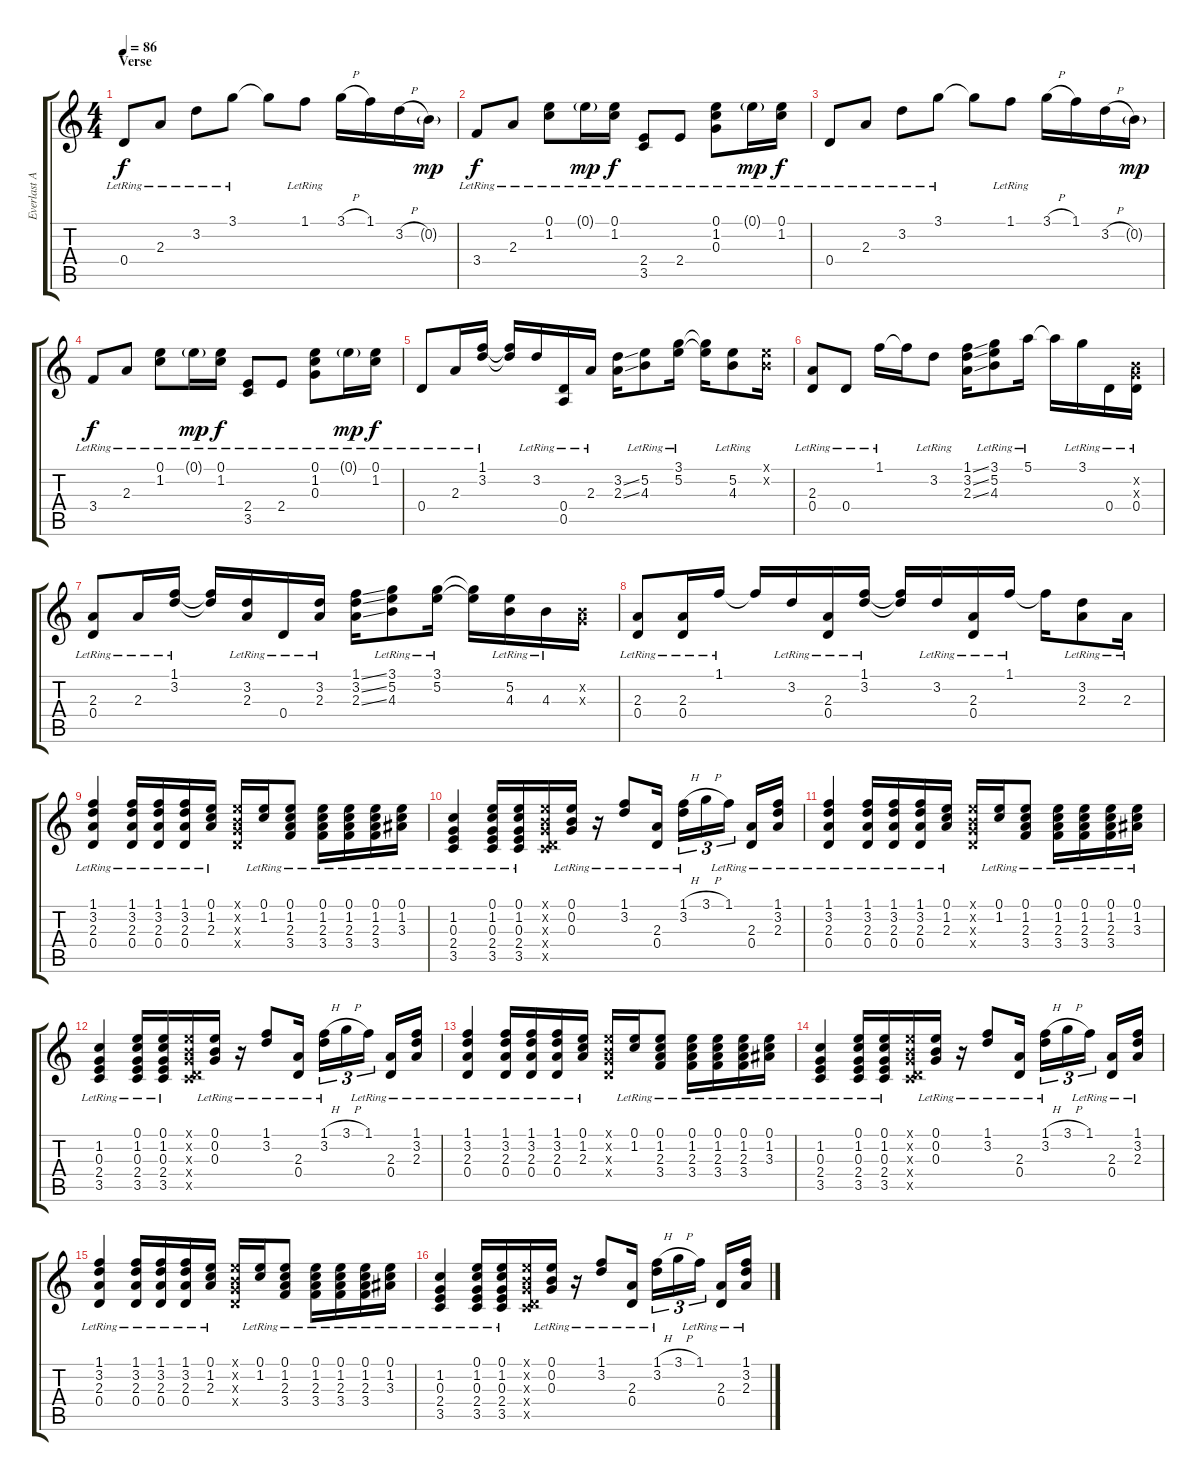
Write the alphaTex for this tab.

\track ("Everlast Acoustik" "Everlast A") {instrument acousticguitarsteel}
\staff {score tabs}
\tuning (E4 B3 G3 D3 A2 E2) {hide}
\ts (4 4)
\section ("" "Verse")
\tempo 86
\clef g2
\ks c
0.4{lr}.8{dy f} 2.3{lr}.8 3.2{lr}.8 3.1{lr}.8 3.1{t}.8 1.1{lr}.8 3.1{h}.16 1.1.16 3.2{h}.16 0.2{g}.16{dy mp} |
3.4{lr}.8{dy f} 2.3{lr}.8 (0.1{lr} 1.2{lr}).8 0.1{g lr}.16{dy mp} (0.1{lr} 1.2{lr}).16{dy f} (2.4{lr} 3.5{lr}).8 2.4{lr}.8 (0.1{lr} 1.2{lr} 0.3{lr}).8 0.1{g lr}.16{dy mp} (0.1{lr} 1.2{lr}).16{dy f} |
0.4{lr}.8 2.3{lr}.8 3.2{lr}.8 3.1{lr}.8 3.1{t}.8 1.1{lr}.8 3.1{h}.16 1.1.16 3.2{h}.16 0.2{g}.16{dy mp} |
3.4{lr}.8{dy f} 2.3{lr}.8 (0.1{lr} 1.2{lr}).8 0.1{g lr}.16{dy mp} (0.1{lr} 1.2{lr}).16{dy f} (2.4{lr} 3.5{lr}).8 2.4{lr}.8 (0.1{lr} 1.2{lr} 0.3{lr}).8 0.1{g lr}.16{dy mp} (0.1{lr} 1.2{lr}).16{dy f} |
0.4{lr}.8 2.3{lr}.16 (1.1{lr} 3.2{lr}).16 (1.1{t} 3.2{t}).16 3.2{lr}.16 (0.4{lr} 0.5{lr}).16 2.3{lr}.16 (3.2{ss} 2.3{ss}).16 (5.2{lr} 4.3{lr}).8 (3.1{lr} 5.2{lr}).16 (3.1{t} 5.2{t}).16 (5.2{lr} 4.3{lr}).8 (0.1{x} 0.2{x}).16 |
(2.3{lr} 0.4{lr}).8 0.4{lr}.8 1.1{lr}.16 1.1{t}.16 3.2{lr}.8 (1.1{ss} 3.2{ss} 2.3{ss}).16 (3.1{lr} 5.2{lr} 4.3{lr}).8 5.1{lr}.16 5.1{t}.16 3.1{lr}.16 0.4{lr}.16 (0.2{x} 0.3{x} 0.4{lr}).16 |
(2.3{lr} 0.4{lr}).8 2.3{lr}.16 (1.1{lr} 3.2{lr}).16 (1.1{t} 3.2{t}).16 (3.2{lr} 2.3{lr}).16 0.4{lr}.16 (3.2{lr} 2.3{lr}).16 (1.1{ss} 3.2{ss} 2.3{ss}).16 (3.1{lr} 5.2{lr} 4.3{lr}).8 (3.1{lr} 5.2{lr}).16 (3.1{t} 5.2{t}).16 (5.2{lr} 4.3{lr}).16 4.3{lr}.16 (0.2{x} 0.3{x}).16 |
(2.3{lr} 0.4{lr}).8 (2.3{lr} 0.4{lr}).16 1.1{lr}.16 1.1{t}.16 3.2{lr}.16 (2.3{lr} 0.4{lr}).16 (1.1{lr} 3.2{lr}).16 (1.1{t} 3.2{t}).16 3.2{lr}.16 (2.3{lr} 0.4{lr}).16 1.1{lr}.16 1.1{t}.16 (3.2{lr} 2.3{lr}).8 2.3{lr}.16 |
(1.1{lr} 3.2{lr} 2.3{lr} 0.4{lr}).4 (1.1{lr} 3.2{lr} 2.3{lr} 0.4{lr}).16 (1.1{lr} 3.2{lr} 2.3{lr} 0.4{lr}).16 (1.1{lr} 3.2{lr} 2.3{lr} 0.4{lr}).16 (0.1{lr} 1.2{lr} 2.3{lr}).16 (0.1{x} 0.2{x} 0.3{x} 0.4{x}).16 (0.1{lr} 1.2{lr}).16 (0.1{lr} 1.2{lr} 2.3{lr} 3.4{lr}).8 (0.1{lr} 1.2{lr} 2.3{lr} 3.4{lr}).16 (0.1{lr} 1.2{lr} 2.3{lr} 3.4{lr}).16 (0.1{lr} 1.2{lr} 2.3{lr} 3.4{lr}).16 (0.1{lr} 1.2{lr} 3.3{lr}).16 |
(1.2{lr} 0.3 2.4 3.5{lr}).4 (0.1{lr} 1.2{lr} 0.3{lr} 2.4{lr} 3.5{lr}).16 (0.1{lr} 1.2{lr} 0.3{lr} 2.4{lr} 3.5{lr}).16 (0.1{x} 0.2{x} 0.3{x} 0.4{x} 3.5{x}).16 (0.1{lr} 0.2{lr} 0.3{lr}).16 r.16 (1.1{lr} 3.2{lr}).8 (2.3{lr} 0.4{lr}).16 (1.1{h} 3.2{lr}).16{tu (3 2)} 3.1{h}.16{tu (3 2)} 1.1{lr}.16{tu (3 2)} (2.3{lr} 0.4{lr}).16 (1.1{lr} 3.2{lr} 2.3{lr}).16 |
(1.1{lr} 3.2{lr} 2.3{lr} 0.4{lr}).4 (1.1{lr} 3.2{lr} 2.3{lr} 0.4{lr}).16 (1.1{lr} 3.2{lr} 2.3{lr} 0.4{lr}).16 (1.1{lr} 3.2{lr} 2.3{lr} 0.4{lr}).16 (0.1{lr} 1.2{lr} 2.3{lr}).16 (0.1{x} 0.2{x} 0.3{x} 0.4{x}).16 (0.1{lr} 1.2{lr}).16 (0.1{lr} 1.2{lr} 2.3{lr} 3.4{lr}).8 (0.1{lr} 1.2{lr} 2.3{lr} 3.4{lr}).16 (0.1{lr} 1.2{lr} 2.3{lr} 3.4{lr}).16 (0.1{lr} 1.2{lr} 2.3{lr} 3.4{lr}).16 (0.1{lr} 1.2{lr} 3.3{lr}).16 |
(1.2{lr} 0.3 2.4 3.5{lr}).4 (0.1{lr} 1.2{lr} 0.3{lr} 2.4{lr} 3.5{lr}).16 (0.1{lr} 1.2{lr} 0.3{lr} 2.4{lr} 3.5{lr}).16 (0.1{x} 0.2{x} 0.3{x} 0.4{x} 3.5{x}).16 (0.1{lr} 0.2{lr} 0.3{lr}).16 r.16 (1.1{lr} 3.2{lr}).8 (2.3{lr} 0.4{lr}).16 (1.1{h} 3.2{lr}).16{tu (3 2)} 3.1{h}.16{tu (3 2)} 1.1{lr}.16{tu (3 2)} (2.3{lr} 0.4{lr}).16 (1.1{lr} 3.2{lr} 2.3{lr}).16 |
(1.1{lr} 3.2{lr} 2.3{lr} 0.4{lr}).4 (1.1{lr} 3.2{lr} 2.3{lr} 0.4{lr}).16 (1.1{lr} 3.2{lr} 2.3{lr} 0.4{lr}).16 (1.1{lr} 3.2{lr} 2.3{lr} 0.4{lr}).16 (0.1{lr} 1.2{lr} 2.3{lr}).16 (0.1{x} 0.2{x} 0.3{x} 0.4{x}).16 (0.1{lr} 1.2{lr}).16 (0.1{lr} 1.2{lr} 2.3{lr} 3.4{lr}).8 (0.1{lr} 1.2{lr} 2.3{lr} 3.4{lr}).16 (0.1{lr} 1.2{lr} 2.3{lr} 3.4{lr}).16 (0.1{lr} 1.2{lr} 2.3{lr} 3.4{lr}).16 (0.1{lr} 1.2{lr} 3.3{lr}).16 |
(1.2{lr} 0.3 2.4 3.5{lr}).4 (0.1{lr} 1.2{lr} 0.3{lr} 2.4{lr} 3.5{lr}).16 (0.1{lr} 1.2{lr} 0.3{lr} 2.4{lr} 3.5{lr}).16 (0.1{x} 0.2{x} 0.3{x} 0.4{x} 3.5{x}).16 (0.1{lr} 0.2{lr} 0.3{lr}).16 r.16 (1.1{lr} 3.2{lr}).8 (2.3{lr} 0.4{lr}).16 (1.1{h} 3.2{lr}).16{tu (3 2)} 3.1{h}.16{tu (3 2)} 1.1{lr}.16{tu (3 2)} (2.3{lr} 0.4{lr}).16 (1.1{lr} 3.2{lr} 2.3{lr}).16 |
(1.1{lr} 3.2{lr} 2.3{lr} 0.4{lr}).4 (1.1{lr} 3.2{lr} 2.3{lr} 0.4{lr}).16 (1.1{lr} 3.2{lr} 2.3{lr} 0.4{lr}).16 (1.1{lr} 3.2{lr} 2.3{lr} 0.4{lr}).16 (0.1{lr} 1.2{lr} 2.3{lr}).16 (0.1{x} 0.2{x} 0.3{x} 0.4{x}).16 (0.1{lr} 1.2{lr}).16 (0.1{lr} 1.2{lr} 2.3{lr} 3.4{lr}).8 (0.1{lr} 1.2{lr} 2.3{lr} 3.4{lr}).16 (0.1{lr} 1.2{lr} 2.3{lr} 3.4{lr}).16 (0.1{lr} 1.2{lr} 2.3{lr} 3.4{lr}).16 (0.1{lr} 1.2{lr} 3.3{lr}).16 |
(1.2{lr} 0.3 2.4 3.5{lr}).4 (0.1{lr} 1.2{lr} 0.3{lr} 2.4{lr} 3.5{lr}).16 (0.1{lr} 1.2{lr} 0.3{lr} 2.4{lr} 3.5{lr}).16 (0.1{x} 0.2{x} 0.3{x} 0.4{x} 3.5{x}).16 (0.1{lr} 0.2{lr} 0.3{lr}).16 r.16 (1.1{lr} 3.2{lr}).8 (2.3{lr} 0.4{lr}).16 (1.1{h} 3.2{lr}).16{tu (3 2)} 3.1{h}.16{tu (3 2)} 1.1{lr}.16{tu (3 2)} (2.3{lr} 0.4{lr}).16 (1.1{lr} 3.2{lr} 2.3{lr}).16
